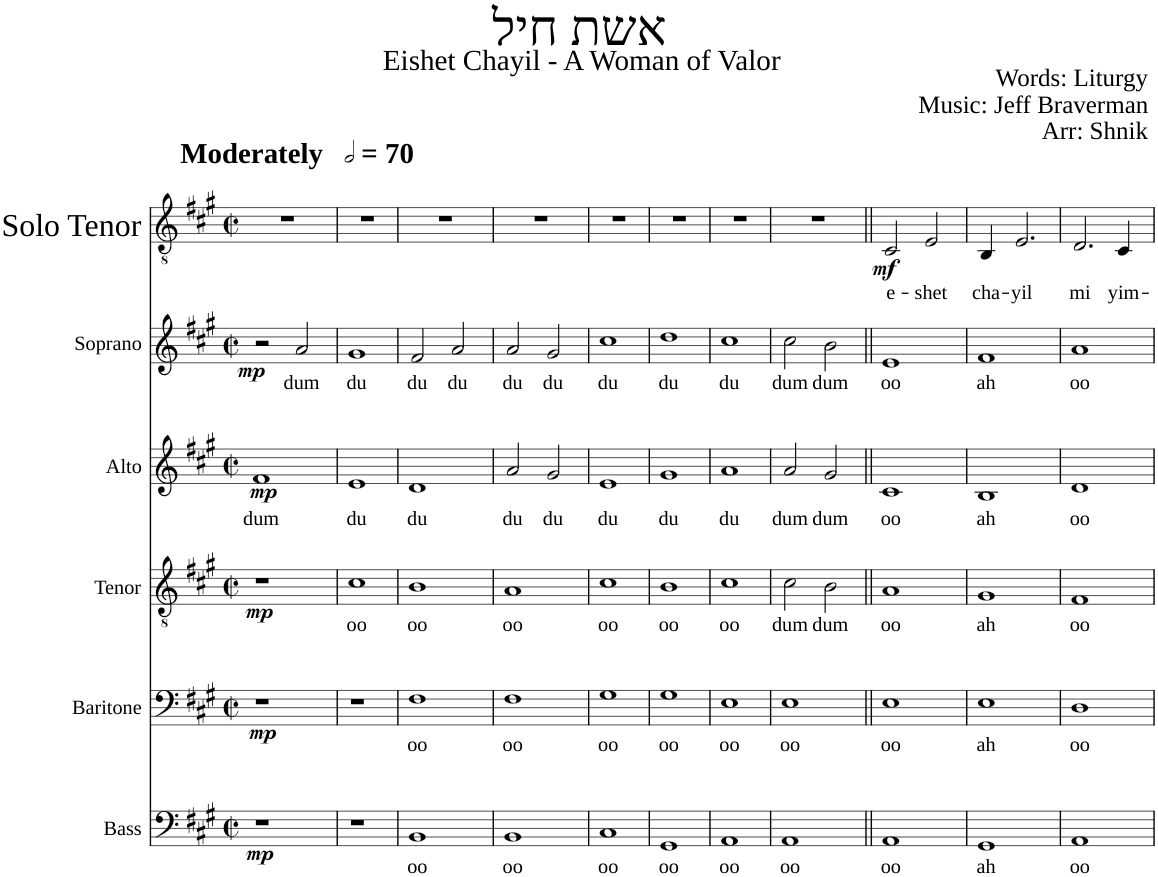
**kern	**text	**dynam	**kern	**text	**dynam	**kern	**text	**dynam	**kern	**text	**dynam	**kern	**text	**dynam	**kern	**text	**dynam
*part6	*part6	*part6	*part5	*part5	*part5	*part4	*part4	*part4	*part3	*part3	*part3	*part2	*part2	*part2	*part1	*part1	*part1
*staff6	*staff6	*staff6	*staff5	*staff5	*staff5	*staff4	*staff4	*staff4	*staff3	*staff3	*staff3	*staff2	*staff2	*staff2	*staff1	*staff1	*staff1
*I"Bass	*	*	*I"Baritone	*	*	*I"Tenor	*	*	*I"Alto	*	*	*I"Soprano	*	*	*I"Solo Tenor	*	*
*I'B.	*	*	*I'Bar.	*	*	*I'T.	*	*	*I'A.	*	*	*I'S.	*	*	*I'Solo T.	*	*
*clefF4	*	*	*clefF4	*	*	*clefGv2	*	*	*clefG2	*	*	*clefG2	*	*	*clefGv2	*	*
*k[f#c#g#]	*	*	*k[f#c#g#]	*	*	*k[f#c#g#]	*	*	*k[f#c#g#]	*	*	*k[f#c#g#]	*	*	*k[f#c#g#]	*	*
*M4/4	*	*	*M4/4	*	*	*M4/4	*	*	*M4/4	*	*	*M4/4	*	*	*M4/4	*	*
*met(c|)	*	*	*met(c|)	*	*	*met(c|)	*	*	*met(c|)	*	*	*met(c|)	*	*	*met(c|)	*	*
*MM140	*	*	*MM140	*	*	*MM140	*	*	*MM140	*	*	*MM140	*	*	*MM140	*	*
=1	=1	=1	=1	=1	=1	=1	=1	=1	=1	=1	=1	=1	=1	=1	=1	=1	=1
!	!	!	!	!	!	!	!	!	!	!	!	!	!	!	!LO:TX:a:B:t=Moderately	!	!
!	!	!LO:DY:b	!	!	!LO:DY:b	!	!	!LO:DY:b	!	!LO:LY:b	!LO:DY:b	!	!	!LO:DY:b	!	!	!
1r	.	mp	1r	.	mp	1r	.	mp	1f#	dum	mp	2r	.	mp	1r	.	.
!	!	!	!	!	!	!	!	!	!	!	!	!	!LO:LY:b	!	!	!	!
.	.	.	.	.	.	.	.	.	.	.	.	2a/	dum	.	.	.	.
=2	=2	=2	=2	=2	=2	=2	=2	=2	=2	=2	=2	=2	=2	=2	=2	=2	=2
!	!	!	!	!	!	!	!LO:LY:b	!	!	!LO:LY:b	!	!	!LO:LY:b	!	!	!	!
1r	.	.	1r	.	.	1c#	oo	.	1e	du	.	1g#	du	.	1r	.	.
=3	=3	=3	=3	=3	=3	=3	=3	=3	=3	=3	=3	=3	=3	=3	=3	=3	=3
!	!LO:LY:b	!	!	!LO:LY:b	!	!	!LO:LY:b	!	!	!LO:LY:b	!	!	!LO:LY:b	!	!	!	!
1BB	oo	.	1F#	oo	.	1B	oo	.	1d	du	.	2f#/	du	.	1r	.	.
!	!	!	!	!	!	!	!	!	!	!	!	!	!LO:LY:b	!	!	!	!
.	.	.	.	.	.	.	.	.	.	.	.	2a/	du	.	.	.	.
=4	=4	=4	=4	=4	=4	=4	=4	=4	=4	=4	=4	=4	=4	=4	=4	=4	=4
!	!LO:LY:b	!	!	!LO:LY:b	!	!	!LO:LY:b	!	!	!LO:LY:b	!	!	!LO:LY:b	!	!	!	!
1BB	oo	.	1F#	oo	.	1A	oo	.	2a/	du	.	2a/	du	.	1r	.	.
!	!	!	!	!	!	!	!	!	!	!LO:LY:b	!	!	!LO:LY:b	!	!	!	!
.	.	.	.	.	.	.	.	.	2g#/	du	.	2g#/	du	.	.	.	.
=5	=5	=5	=5	=5	=5	=5	=5	=5	=5	=5	=5	=5	=5	=5	=5	=5	=5
!	!LO:LY:b	!	!	!LO:LY:b	!	!	!LO:LY:b	!	!	!LO:LY:b	!	!	!LO:LY:b	!	!	!	!
1C#	oo	.	1G#	oo	.	1c#	oo	.	1e	du	.	1cc#	du	.	1r	.	.
=6	=6	=6	=6	=6	=6	=6	=6	=6	=6	=6	=6	=6	=6	=6	=6	=6	=6
!	!LO:LY:b	!	!	!LO:LY:b	!	!	!LO:LY:b	!	!	!LO:LY:b	!	!	!LO:LY:b	!	!	!	!
1GG#	oo	.	1G#	oo	.	1B	oo	.	1g#	du	.	1dd	du	.	1r	.	.
=7	=7	=7	=7	=7	=7	=7	=7	=7	=7	=7	=7	=7	=7	=7	=7	=7	=7
!	!LO:LY:b	!	!	!LO:LY:b	!	!	!LO:LY:b	!	!	!LO:LY:b	!	!	!LO:LY:b	!	!	!	!
1AA	oo	.	1E	oo	.	1c#	oo	.	1a	du	.	1cc#	du	.	1r	.	.
=8	=8	=8	=8	=8	=8	=8	=8	=8	=8	=8	=8	=8	=8	=8	=8	=8	=8
!	!LO:LY:b	!	!	!LO:LY:b	!	!	!LO:LY:b	!	!	!LO:LY:b	!	!	!LO:LY:b	!	!	!	!
1AA	oo	.	1E	oo	.	2c#\	dum	.	2a/	dum	.	2cc#\	dum	.	1r	.	.
!	!	!	!	!	!	!	!LO:LY:b	!	!	!LO:LY:b	!	!	!LO:LY:b	!	!	!	!
.	.	.	.	.	.	2B\	dum	.	2g#/	dum	.	2b\	dum	.	.	.	.
=9||	=9||	=9||	=9||	=9||	=9||	=9||	=9||	=9||	=9||	=9||	=9||	=9||	=9||	=9||	=9||	=9||	=9||
!	!LO:LY:b	!	!	!LO:LY:b	!	!	!LO:LY:b	!	!	!LO:LY:b	!	!	!LO:LY:b	!	!	!LO:LY:b	!LO:DY:b
1AA	oo	.	1E	oo	.	1A	oo	.	1c#	oo	.	1e	oo	.	2C#/	e-	mf
!	!	!	!	!	!	!	!	!	!	!	!	!	!	!	!	!LO:LY:b	!
.	.	.	.	.	.	.	.	.	.	.	.	.	.	.	2E/	-shet	.
=10	=10	=10	=10	=10	=10	=10	=10	=10	=10	=10	=10	=10	=10	=10	=10	=10	=10
!	!LO:LY:b	!	!	!LO:LY:b	!	!	!LO:LY:b	!	!	!LO:LY:b	!	!	!LO:LY:b	!	!	!LO:LY:b	!
1GG#	ah	.	1E	ah	.	1G#	ah	.	1B	ah	.	1f#	ah	.	4BB/	cha-	.
!	!	!	!	!	!	!	!	!	!	!	!	!	!	!	!	!LO:LY:b	!
.	.	.	.	.	.	.	.	.	.	.	.	.	.	.	2.E/	-yil	.
=11	=11	=11	=11	=11	=11	=11	=11	=11	=11	=11	=11	=11	=11	=11	=11	=11	=11
!	!LO:LY:b	!	!	!LO:LY:b	!	!	!LO:LY:b	!	!	!LO:LY:b	!	!	!LO:LY:b	!	!	!LO:LY:b	!
1AA	oo	.	1D	oo	.	1F#	oo	.	1d	oo	.	1a	oo	.	2.D/	mi	.
!	!	!	!	!	!	!	!	!	!	!	!	!	!	!	!	!LO:LY:b	!
.	.	.	.	.	.	.	.	.	.	.	.	.	.	.	4C#/	yim-	.
=	=	=	=	=	=	=	=	=	=	=	=	=	=	=	=	=	=
*-	*-	*-	*-	*-	*-	*-	*-	*-	*-	*-	*-	*-	*-	*-	*-	*-	*-
